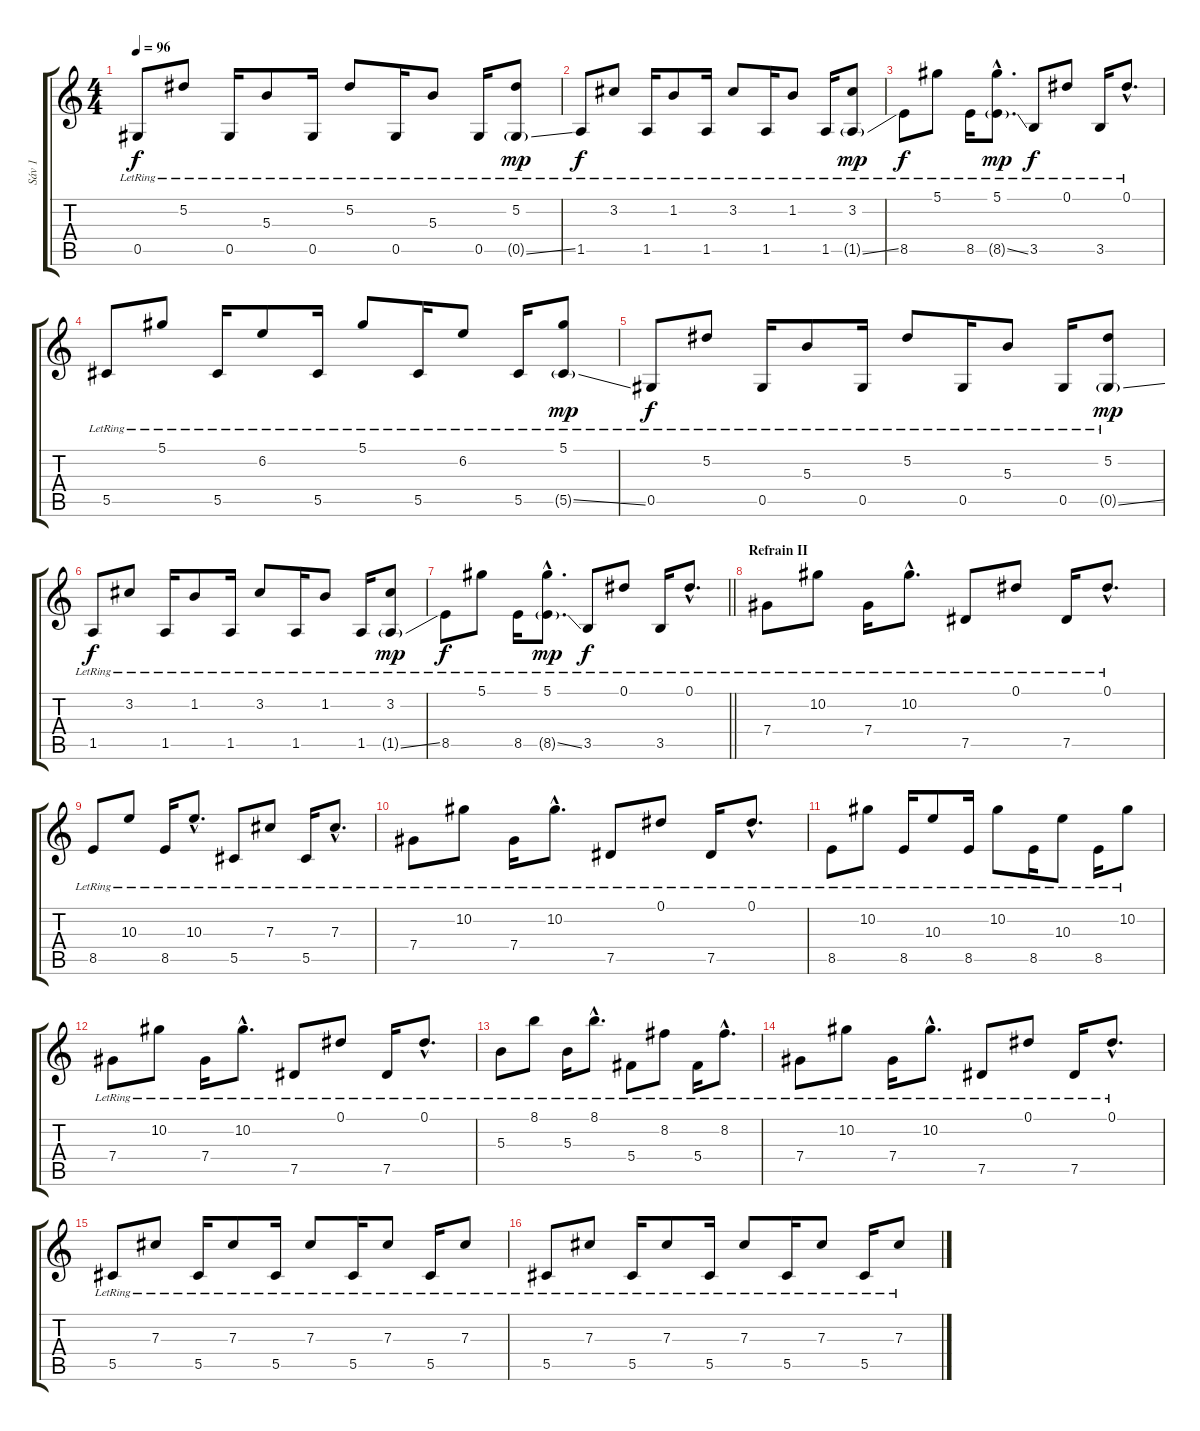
\track ("Sáv 1" "Sáv 1") {instrument acousticguitarsteel}
\staff {score tabs}
\tuning (Eb4 Bb3 Gb3 Db3 Ab2 Eb2) {hide}
\ts (4 4)
\tempo 96
\clef g2
\ks c
0.5{lr}.8{dy f} 5.2{lr}.8 0.5{lr}.16 5.3{lr}.8 0.5{lr}.16 5.2{lr}.8 0.5{lr}.16 5.3{lr}.8 0.5{lr}.16 (5.2{lr} 0.5{ss g lr}).8{dy mp} |
1.5{lr}.8{dy f} 3.2{lr}.8 1.5{lr}.16 1.2{lr}.8 1.5{lr}.16 3.2{lr}.8 1.5{lr}.16 1.2{lr}.8 1.5{lr}.16 (3.2{lr} 1.5{ss g lr}).8{dy mp} |
8.5{lr}.8{dy f} 5.1{lr}.8 8.5{lr}.16 (5.1{hac lr} 8.5{ss g hac lr}).8{d dy mp} 3.5{lr}.8{dy f} 0.1{lr}.8 3.5{lr}.16 0.1{hac lr}.8{d} |
5.5{lr}.8 5.1{lr}.8 5.5{lr}.16 6.2{lr}.8 5.5{lr}.16 5.1{lr}.8 5.5{lr}.16 6.2{lr}.8 5.5{lr}.16 (5.1{lr} 5.5{ss g lr}).8{dy mp} |
0.5{lr}.8{dy f} 5.2{lr}.8 0.5{lr}.16 5.3{lr}.8 0.5{lr}.16 5.2{lr}.8 0.5{lr}.16 5.3{lr}.8 0.5{lr}.16 (5.2{lr} 0.5{ss g lr}).8{dy mp} |
1.5{lr}.8{dy f} 3.2{lr}.8 1.5{lr}.16 1.2{lr}.8 1.5{lr}.16 3.2{lr}.8 1.5{lr}.16 1.2{lr}.8 1.5{lr}.16 (3.2{lr} 1.5{ss g lr}).8{dy mp} |
\barLineRight lightlight
8.5{lr}.8{dy f} 5.1{lr}.8 8.5{lr}.16 (5.1{hac lr} 8.5{ss g hac lr}).8{d dy mp} 3.5{lr}.8{dy f} 0.1{lr}.8 3.5{lr}.16 0.1{hac lr}.8{d} |
\section ("" "Refrain II")
7.4{lr}.8 10.2{lr}.8 7.4{lr}.16 10.2{hac lr}.8{d} 7.5{lr}.8 0.1{lr}.8 7.5{lr}.16 0.1{hac lr}.8{d} |
8.5{lr}.8 10.3{lr}.8 8.5{lr}.16 10.3{hac lr}.8{d} 5.5{lr}.8 7.3{lr}.8 5.5{lr}.16 7.3{hac lr}.8{d} |
7.4{lr}.8 10.2{lr}.8 7.4{lr}.16 10.2{hac lr}.8{d} 7.5{lr}.8 0.1{lr}.8 7.5{lr}.16 0.1{hac lr}.8{d} |
8.5{lr}.8 10.2{lr}.8 8.5{lr}.16 10.3{lr}.8 8.5{lr}.16 10.2{lr}.8 8.5{lr}.16 10.3{lr}.8 8.5{lr}.16 10.2{lr}.8 |
7.4{lr}.8 10.2{lr}.8 7.4{lr}.16 10.2{hac lr}.8{d} 7.5{lr}.8 0.1{lr}.8 7.5{lr}.16 0.1{hac lr}.8{d} |
5.3{lr}.8 8.1{lr}.8 5.3{lr}.16 8.1{hac lr}.8{d} 5.4{lr}.8 8.2{lr}.8 5.4{lr}.16 8.2{hac lr}.8{d} |
7.4{lr}.8 10.2{lr}.8 7.4{lr}.16 10.2{hac lr}.8{d} 7.5{lr}.8 0.1{lr}.8 7.5{lr}.16 0.1{hac lr}.8{d} |
5.5{lr}.8 7.3{lr}.8 5.5{lr}.16 7.3{lr}.8 5.5{lr}.16 7.3{lr}.8 5.5{lr}.16 7.3{lr}.8 5.5{lr}.16 7.3{lr}.8 |
5.5{lr}.8 7.3{lr}.8 5.5{lr}.16 7.3{lr}.8 5.5{lr}.16 7.3{lr}.8 5.5{lr}.16 7.3{lr}.8 5.5{lr}.16 7.3{lr}.8
